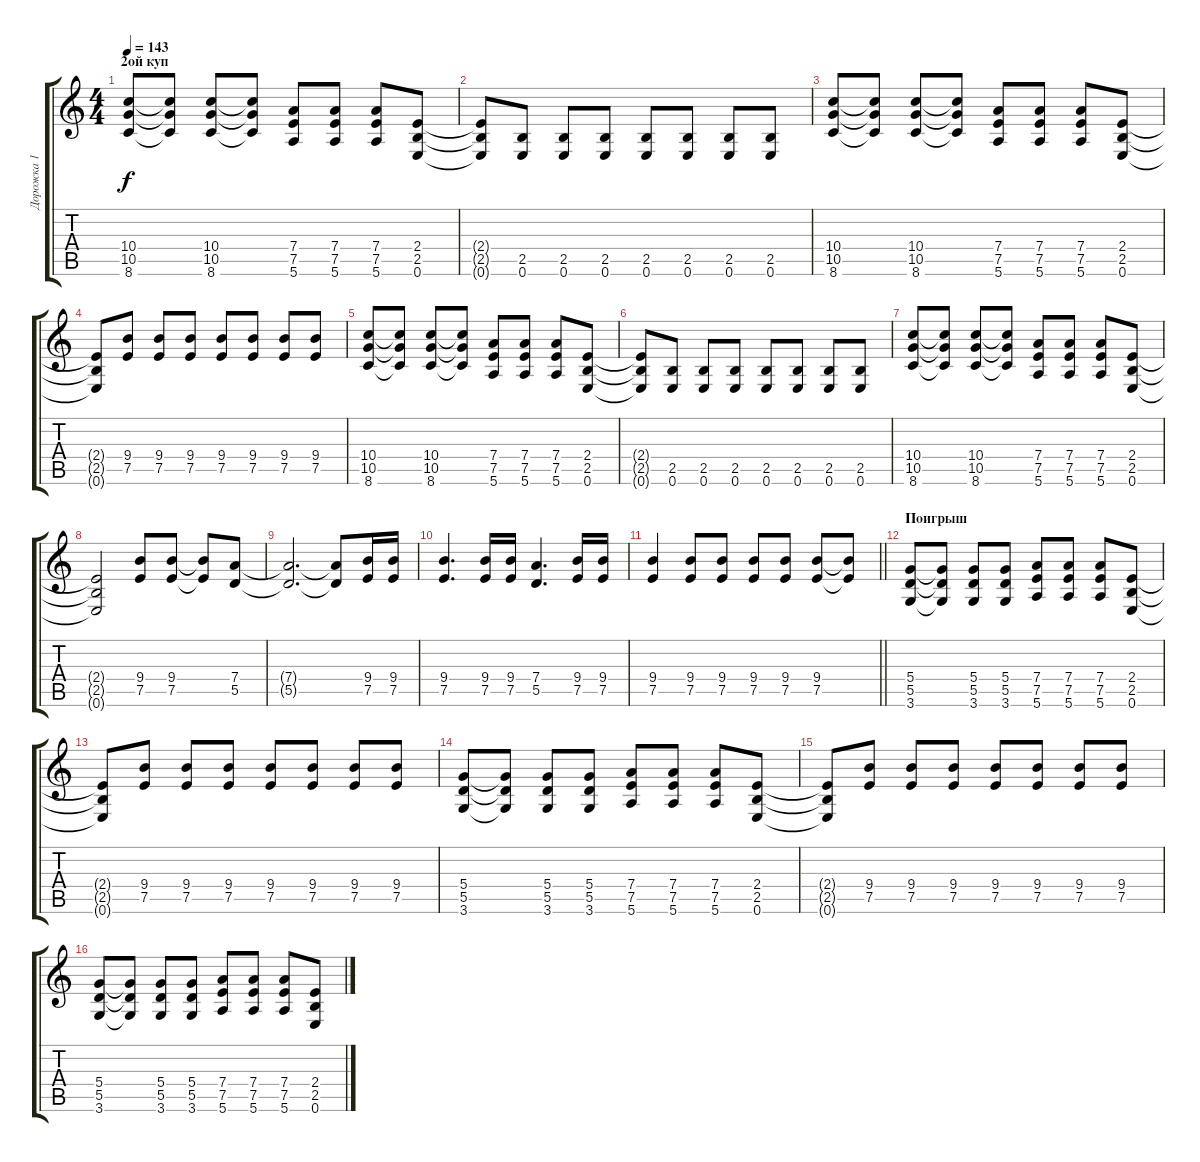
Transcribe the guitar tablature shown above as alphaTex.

\track ("Дорожка 1" "Дорожка 1") {instrument overdrivenguitar}
\staff {score tabs}
\tuning (E4 B3 G3 D3 A2 E2) {hide}
\ts (4 4)
\section ("" "2ой куп")
\tempo 143
\clef g2
\ks c
(10.4 10.5 8.6).8{dy f} (10.4{t} 10.5{t} 8.6{t}).8 (10.4 10.5 8.6).8 (10.4{t} 10.5{t} 8.6{t}).8 (7.4 7.5 5.6).8 (7.4 7.5 5.6).8 (7.4 7.5 5.6).8 (2.4 2.5 0.6).8 |
(2.4{t} 2.5{t} 0.6{t}).8 (2.5 0.6).8 (2.5 0.6).8 (2.5 0.6).8 (2.5 0.6).8 (2.5 0.6).8 (2.5 0.6).8 (2.5 0.6).8 |
(10.4 10.5 8.6).8 (10.4{t} 10.5{t} 8.6{t}).8 (10.4 10.5 8.6).8 (10.4{t} 10.5{t} 8.6{t}).8 (7.4 7.5 5.6).8 (7.4 7.5 5.6).8 (7.4 7.5 5.6).8 (2.4 2.5 0.6).8 |
(2.4{t} 2.5{t} 0.6{t}).8 (9.4 7.5).8 (9.4 7.5).8 (9.4 7.5).8 (9.4 7.5).8 (9.4 7.5).8 (9.4 7.5).8 (9.4 7.5).8 |
(10.4 10.5 8.6).8 (10.4{t} 10.5{t} 8.6{t}).8 (10.4 10.5 8.6).8 (10.4{t} 10.5{t} 8.6{t}).8 (7.4 7.5 5.6).8 (7.4 7.5 5.6).8 (7.4 7.5 5.6).8 (2.4 2.5 0.6).8 |
(2.4{t} 2.5{t} 0.6{t}).8 (2.5 0.6).8 (2.5 0.6).8 (2.5 0.6).8 (2.5 0.6).8 (2.5 0.6).8 (2.5 0.6).8 (2.5 0.6).8 |
(10.4 10.5 8.6).8 (10.4{t} 10.5{t} 8.6{t}).8 (10.4 10.5 8.6).8 (10.4{t} 10.5{t} 8.6{t}).8 (7.4 7.5 5.6).8 (7.4 7.5 5.6).8 (7.4 7.5 5.6).8 (2.4 2.5 0.6).8 |
(2.4{t} 2.5{t} 0.6{t}).2 (9.4 7.5).8 (9.4 7.5).8 (9.4{t} 7.5{t}).8 (7.4 5.5).8 |
(7.4{t} 5.5{t}).2{d} (7.4{t} 5.5{t}).8 (9.4 7.5).16 (9.4 7.5).16 |
(9.4 7.5).4{d} (9.4 7.5).16 (9.4 7.5).16 (7.4 5.5).4{d} (9.4 7.5).16 (9.4 7.5).16 |
\barLineRight lightlight
(9.4 7.5).4 (9.4 7.5).8 (9.4 7.5).8 (9.4 7.5).8 (9.4 7.5).8 (9.4 7.5).8 (9.4{t} 7.5{t}).8 |
\section ("" "Поигрыш")
(5.4 5.5 3.6).8 (5.4{t} 5.5{t} 3.6{t}).8 (5.4 5.5 3.6).8 (5.4 5.5 3.6).8 (7.4 7.5 5.6).8 (7.4 7.5 5.6).8 (7.4 7.5 5.6).8 (2.4 2.5 0.6).8 |
(2.4{t} 2.5{t} 0.6{t}).8 (9.4 7.5).8 (9.4 7.5).8 (9.4 7.5).8 (9.4 7.5).8 (9.4 7.5).8 (9.4 7.5).8 (9.4 7.5).8 |
(5.4 5.5 3.6).8 (5.4{t} 5.5{t} 3.6{t}).8 (5.4 5.5 3.6).8 (5.4 5.5 3.6).8 (7.4 7.5 5.6).8 (7.4 7.5 5.6).8 (7.4 7.5 5.6).8 (2.4 2.5 0.6).8 |
(2.4{t} 2.5{t} 0.6{t}).8 (9.4 7.5).8 (9.4 7.5).8 (9.4 7.5).8 (9.4 7.5).8 (9.4 7.5).8 (9.4 7.5).8 (9.4 7.5).8 |
(5.4 5.5 3.6).8 (5.4{t} 5.5{t} 3.6{t}).8 (5.4 5.5 3.6).8 (5.4 5.5 3.6).8 (7.4 7.5 5.6).8 (7.4 7.5 5.6).8 (7.4 7.5 5.6).8 (2.4 2.5 0.6).8
